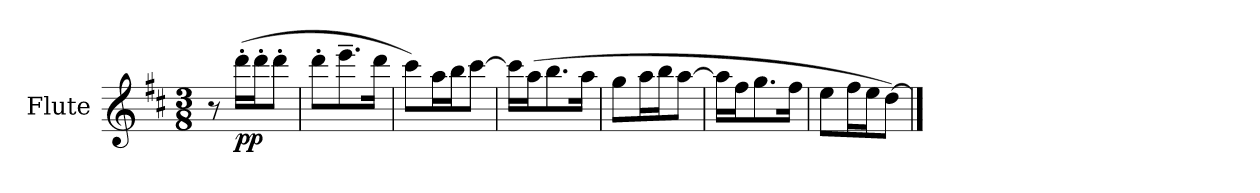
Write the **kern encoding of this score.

**kern	**dynam
*part1	*part1
*staff1	*staff1
*I"Flute	*
*I'Fl	*
*clefG2	*
*k[f#c#]	*
*M3/8	*
=1	=1
8r	.
(16ddd'LL	pp
16ddd'J	.
8ddd'J	.
=2	=2
8ddd'L	.
8.eee~	.
16dddJk	.
=3	=3
8ccc#L)	.
16aaL	.
16bbJ	.
[8ccc#J	.
=4	=4
16ccc#LL]	.
(16aaJ	.
8.bb	.
16aaJk	.
=5	=5
8ggL	.
16aaL	.
16bbJ	.
[8aaJ	.
=6	=6
16aaLL]	.
16ff#J	.
8.gg	.
16ff#Jk	.
=7	=7
8eeL	.
16ff#L	.
16eeJ	.
[8ddJ)	.
==	==
*-	*-
